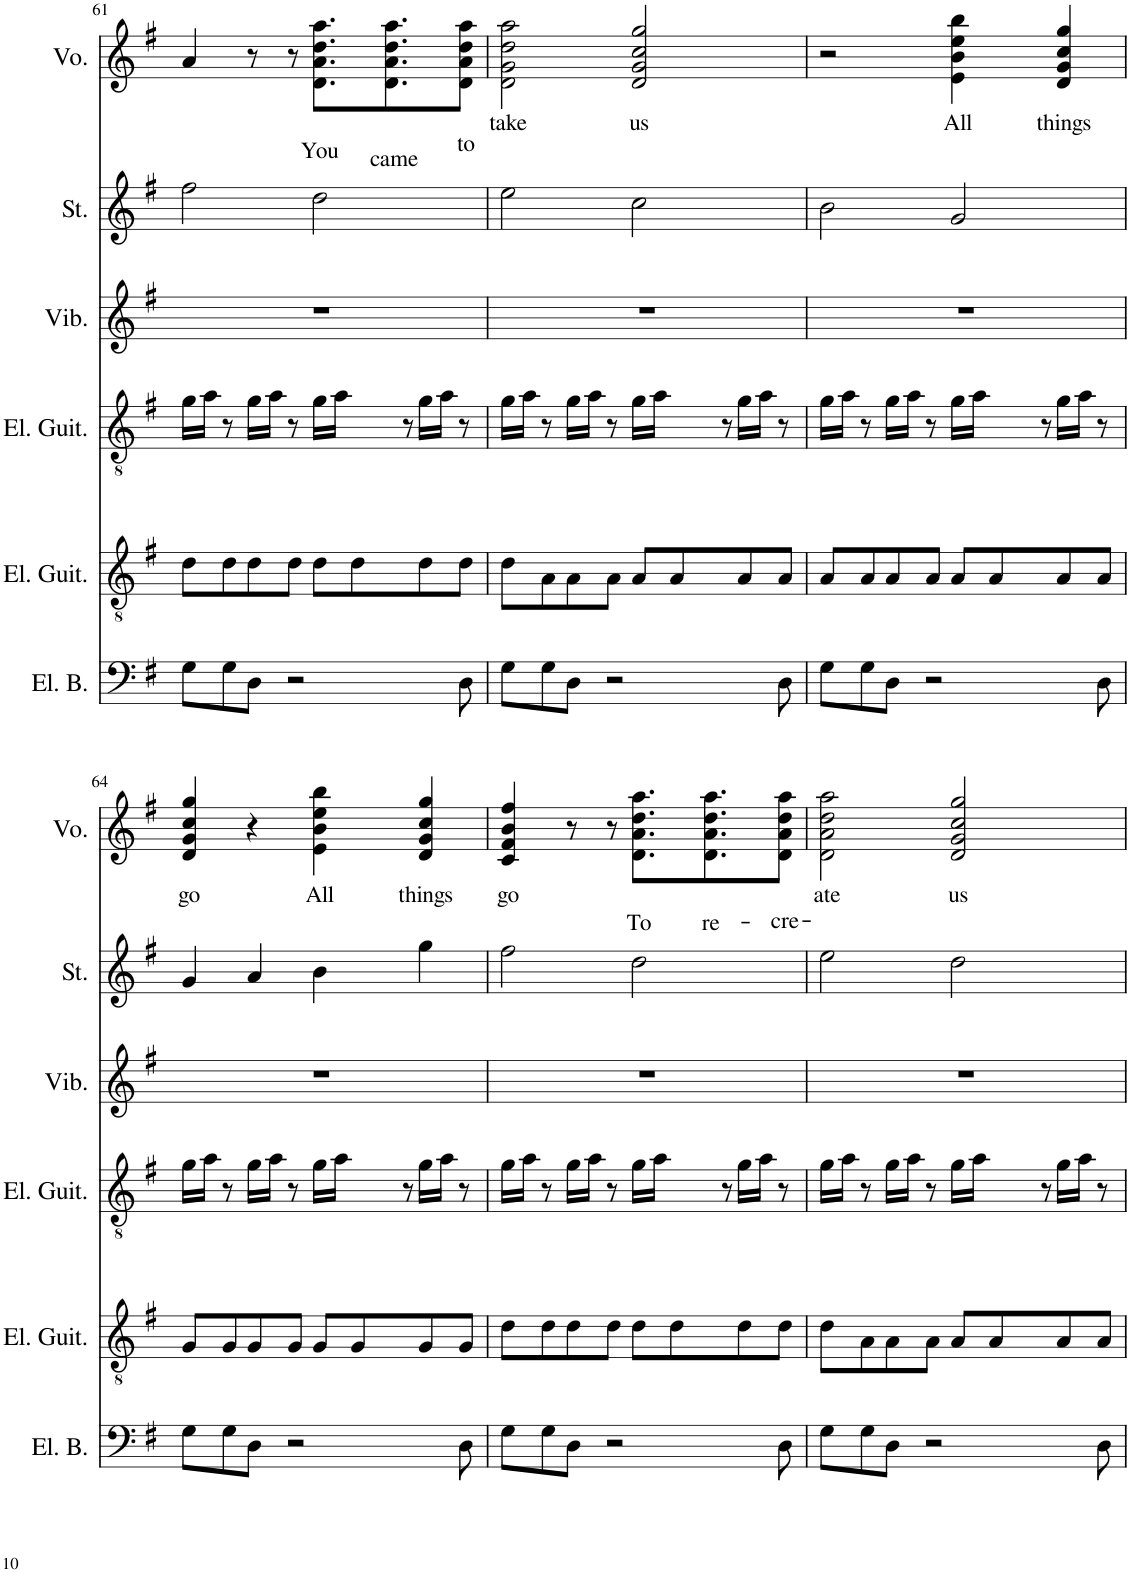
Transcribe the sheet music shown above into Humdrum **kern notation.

**kern	**kern	**kern	**kern	**kern	**kern	**text
*part6	*part5	*part4	*part3	*part2	*part1	*part1
*staff6	*staff5	*staff4	*staff3	*staff2	*staff1	*staff1
*I"Electric Bass	*I"Electric Guitar	*I"Electric Guitar	*I"Vibraphone	*I"Strings	*I"Voice	*
*I'El. B.	*I'El. Guit.	*I'El. Guit.	*I'Vib.	*I'St.	*I'Vo.	*
!!LO:PB:g=z
*clefF4	*clefGv2	*clefGv2	*clefG2	*clefG2	*clefG2	*
*Trd7c12	*Trd7c12	*Trd7c12	*	*	*	*
*k[f#]	*k[f#]	*k[f#]	*k[f#]	*k[f#]	*k[f#]	*
*M4/4	*M4/4	*M4/4	*M4/4	*M4/4	*M4/4	*
=61	=61	=61	=61	=61	=61	=61
8G\L	8d\L	16g\LL	1r	2ff#\	4a/	.
.	.	16a\JJ	.	.	.	.
8G\	8d\	8r	.	.	.	.
8D\J	8d\	16g\LL	.	.	8r	.
.	.	16a\JJ	.	.	.	.
2r	8d\J	8r	.	.	8r	.
!	!	!	!	!	!	!LO:LY:b
.	8d\L	16g\LL	.	2dd\	8.d\ 8.a\ 8.dd\ 8.aa\L	You
.	.	16a\JJ	.	.	.	.
.	8d\	8r	.	.	.	.
!	!	!	!	!	!	!LO:LY:b
.	.	.	.	.	8.d\ 8.a\ 8.dd\ 8.aa\	came
.	8d\	16g\LL	.	.	.	.
.	.	16a\JJ	.	.	.	.
!	!	!	!	!	!	!LO:LY:b
8D\	8d\J	8r	.	.	8d\ 8a\ 8dd\ 8aa\J	to
=62	=62	=62	=62	=62	=62	=62
!	!	!	!	!	!	!LO:LY:b
8G\L	8d\L	16g\LL	1r	2ee\	2d\ 2g\ 2dd\ 2aa\	take
.	.	16a\JJ	.	.	.	.
8G\	8A\	8r	.	.	.	.
8D\J	8A\	16g\LL	.	.	.	.
.	.	16a\JJ	.	.	.	.
2r	8A\J	8r	.	.	.	.
!	!	!	!	!	!	!LO:LY:b
.	8A/L	16g\LL	.	2cc\	2d/ 2g/ 2cc/ 2gg/	us
.	.	16a\JJ	.	.	.	.
.	8A/	8r	.	.	.	.
.	8A/	16g\LL	.	.	.	.
.	.	16a\JJ	.	.	.	.
8D\	8A/J	8r	.	.	.	.
=63	=63	=63	=63	=63	=63	=63
8G\L	8A/L	16g\LL	1r	2b\	2r	.
.	.	16a\JJ	.	.	.	.
8G\	8A/	8r	.	.	.	.
8D\J	8A/	16g\LL	.	.	.	.
.	.	16a\JJ	.	.	.	.
2r	8A/J	8r	.	.	.	.
!	!	!	!	!	!	!LO:LY:b
.	8A/L	16g\LL	.	2g/	4e\ 4b\ 4ee\ 4bb\	All
.	.	16a\JJ	.	.	.	.
.	8A/	8r	.	.	.	.
!	!	!	!	!	!	!LO:LY:b
.	8A/	16g\LL	.	.	4d/ 4g/ 4cc/ 4gg/	things
.	.	16a\JJ	.	.	.	.
8D\	8A/J	8r	.	.	.	.
!!LO:LB:g=z
=64	=64	=64	=64	=64	=64	=64
!	!	!	!	!	!	!LO:LY:b
8G\L	8G/L	16g\LL	1r	4g/	4d/ 4g/ 4cc/ 4gg/	go
.	.	16a\JJ	.	.	.	.
8G\	8G/	8r	.	.	.	.
8D\J	8G/	16g\LL	.	4a/	4r	.
.	.	16a\JJ	.	.	.	.
2r	8G/J	8r	.	.	.	.
!	!	!	!	!	!	!LO:LY:b
.	8G/L	16g\LL	.	4b\	4e\ 4b\ 4ee\ 4bb\	All
.	.	16a\JJ	.	.	.	.
.	8G/	8r	.	.	.	.
!	!	!	!	!	!	!LO:LY:b
.	8G/	16g\LL	.	4gg\	4d/ 4g/ 4cc/ 4gg/	things
.	.	16a\JJ	.	.	.	.
8D\	8G/J	8r	.	.	.	.
=65	=65	=65	=65	=65	=65	=65
!	!	!	!	!	!	!LO:LY:b
8G\L	8d\L	16g\LL	1r	2ff#\	4c/ 4f#/ 4b/ 4ff#/	go
.	.	16a\JJ	.	.	.	.
8G\	8d\	8r	.	.	.	.
8D\J	8d\	16g\LL	.	.	8r	.
.	.	16a\JJ	.	.	.	.
2r	8d\J	8r	.	.	8r	.
!	!	!	!	!	!	!LO:LY:b
.	8d\L	16g\LL	.	2dd\	8.d\ 8.a\ 8.dd\ 8.aa\L	To
.	.	16a\JJ	.	.	.	.
.	8d\	8r	.	.	.	.
!	!	!	!	!	!	!LO:LY:b
.	.	.	.	.	8.d\ 8.a\ 8.dd\ 8.aa\	re-
.	8d\	16g\LL	.	.	.	.
.	.	16a\JJ	.	.	.	.
!	!	!	!	!	!	!LO:LY:b
8D\	8d\J	8r	.	.	8d\ 8a\ 8dd\ 8aa\J	-cre-
=66	=66	=66	=66	=66	=66	=66
!	!	!	!	!	!	!LO:LY:b
8G\L	8d\L	16g\LL	1r	2ee\	2d\ 2a\ 2dd\ 2aa\	ate
.	.	16a\JJ	.	.	.	.
8G\	8A\	8r	.	.	.	.
8D\J	8A\	16g\LL	.	.	.	.
.	.	16a\JJ	.	.	.	.
2r	8A\J	8r	.	.	.	.
!	!	!	!	!	!	!LO:LY:b
.	8A/L	16g\LL	.	2dd\	2d/ 2g/ 2cc/ 2gg/	us
.	.	16a\JJ	.	.	.	.
.	8A/	8r	.	.	.	.
.	8A/	16g\LL	.	.	.	.
.	.	16a\JJ	.	.	.	.
8D\	8A/J	8r	.	.	.	.
=	=	=	=	=	=	=
*-	*-	*-	*-	*-	*-	*-
